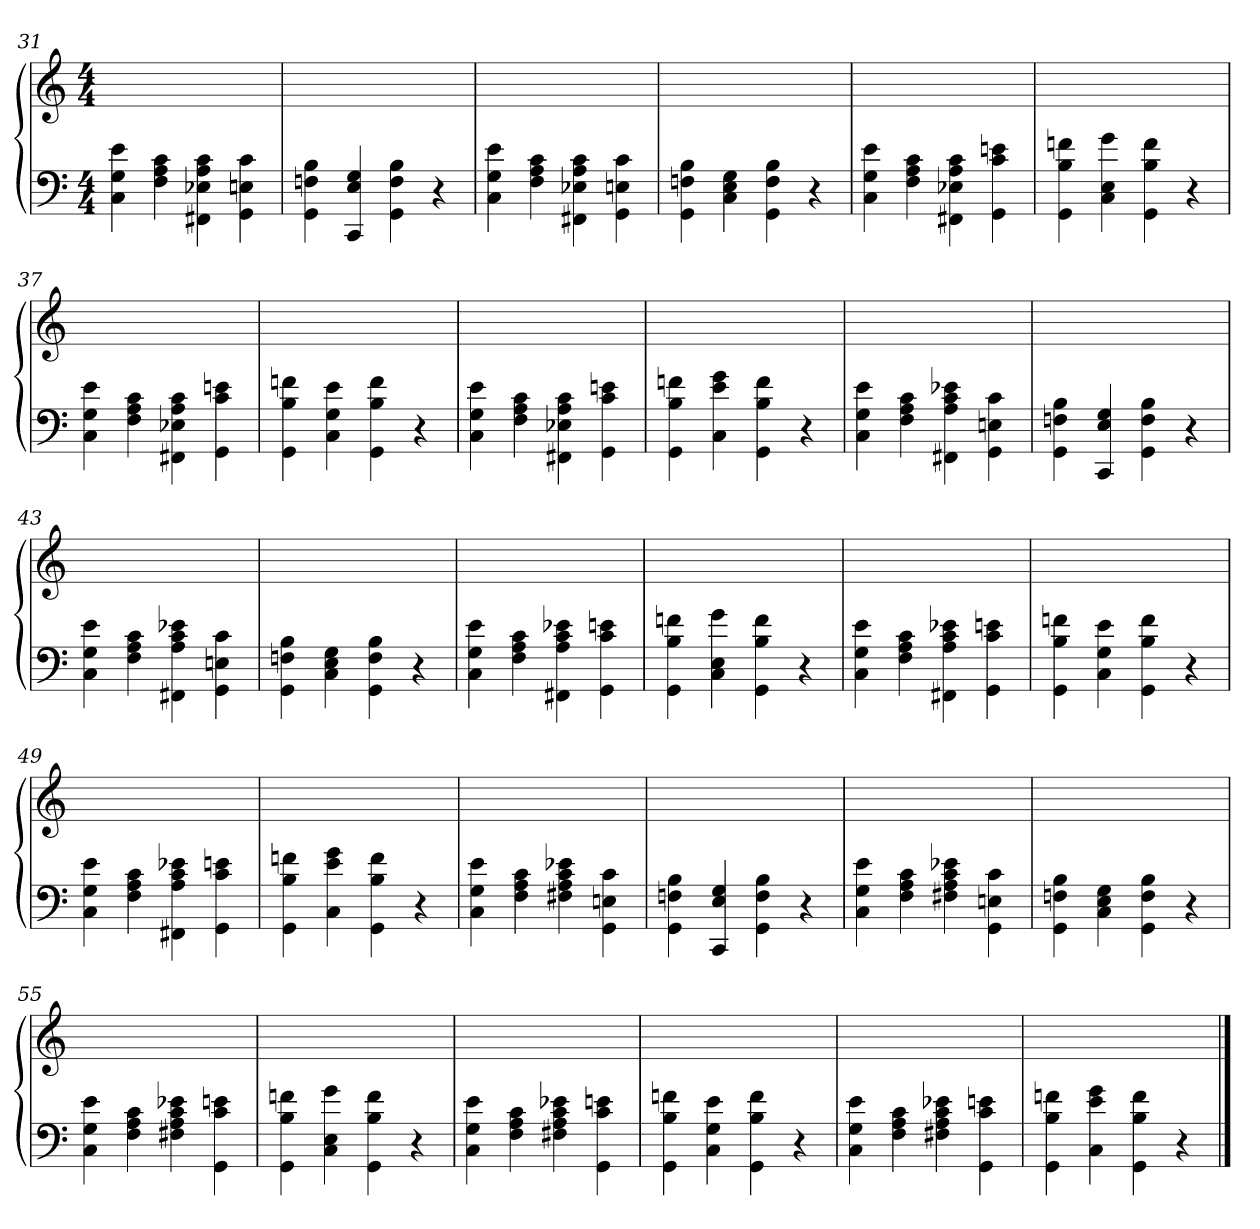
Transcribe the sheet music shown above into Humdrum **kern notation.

**kern	**kern
*part2	*part1
*staff2	*staff1
*clefF4	*clefG2
*k[]	*k[]
*C:	*C:
*M4/4	*M4/4
=31	=31
4C 4G 4e	1ryy
4F 4A 4c	.
4FF#X 4E-X 4A 4c	.
4GG 4En 4c	.
=32	=32
4GG 4Fn 4B	1ryy
4CC 4E 4G	.
4GG 4F 4B	.
4r	.
=33	=33
4C 4G 4e	1ryy
4F 4A 4c	.
4FF#X 4E-X 4A 4c	.
4GG 4En 4c	.
=34	=34
4GG 4Fn 4B	1ryy
4C 4E 4G	.
4GG 4F 4B	.
4r	.
=35	=35
4C 4G 4e	1ryy
4F 4A 4c	.
4FF#X 4E-X 4A 4c	.
4GG 4c 4en	.
=36	=36
4GG 4B 4fn	1ryy
4C 4E 4g	.
4GG 4B 4f	.
4r	.
=37	=37
4C 4G 4e	1ryy
4F 4A 4c	.
4FF#X 4E-X 4A 4c	.
4GG 4c 4en	.
=38	=38
4GG 4B 4fn	1ryy
4C 4G 4e	.
4GG 4B 4f	.
4r	.
=39	=39
4C 4G 4e	1ryy
4F 4A 4c	.
4FF#X 4E-X 4A 4c	.
4GG 4c 4en	.
=40	=40
4GG 4B 4fn	1ryy
4C 4e 4g	.
4GG 4B 4f	.
4r	.
=41	=41
4C 4G 4e	1ryy
4F 4A 4c	.
4FF#X 4A 4c 4e-X	.
4GG 4En 4c	.
=42	=42
4GG 4Fn 4B	1ryy
4CC 4E 4G	.
4GG 4F 4B	.
4r	.
=43	=43
4C 4G 4e	1ryy
4F 4A 4c	.
4FF#X 4A 4c 4e-X	.
4GG 4En 4c	.
=44	=44
4GG 4Fn 4B	1ryy
4C 4E 4G	.
4GG 4F 4B	.
4r	.
=45	=45
4C 4G 4e	1ryy
4F 4A 4c	.
4FF#X 4A 4c 4e-X	.
4GG 4c 4en	.
=46	=46
4GG 4B 4fn	1ryy
4C 4E 4g	.
4GG 4B 4f	.
4r	.
=47	=47
4C 4G 4e	1ryy
4F 4A 4c	.
4FF#X 4A 4c 4e-X	.
4GG 4c 4en	.
=48	=48
4GG 4B 4fn	1ryy
4C 4G 4e	.
4GG 4B 4f	.
4r	.
=49	=49
4C 4G 4e	1ryy
4F 4A 4c	.
4FF#X 4A 4c 4e-X	.
4GG 4c 4en	.
=50	=50
4GG 4B 4fn	1ryy
4C 4e 4g	.
4GG 4B 4f	.
4r	.
=51	=51
4C 4G 4e	1ryy
4F 4A 4c	.
4F#X 4A 4c 4e-X	.
4GG 4En 4c	.
=52	=52
4GG 4Fn 4B	1ryy
4CC 4E 4G	.
4GG 4F 4B	.
4r	.
=53	=53
4C 4G 4e	1ryy
4F 4A 4c	.
4F#X 4A 4c 4e-X	.
4GG 4En 4c	.
=54	=54
4GG 4Fn 4B	1ryy
4C 4E 4G	.
4GG 4F 4B	.
4r	.
=55	=55
4C 4G 4e	1ryy
4F 4A 4c	.
4F#X 4A 4c 4e-X	.
4GG 4c 4en	.
=56	=56
4GG 4B 4fn	1ryy
4C 4E 4g	.
4GG 4B 4f	.
4r	.
=57	=57
4C 4G 4e	1ryy
4F 4A 4c	.
4F#X 4A 4c 4e-X	.
4GG 4c 4en	.
=58	=58
4GG 4B 4fn	1ryy
4C 4G 4e	.
4GG 4B 4f	.
4r	.
=59	=59
4C 4G 4e	1ryy
4F 4A 4c	.
4F#X 4A 4c 4e-X	.
4GG 4c 4en	.
=60	=60
4GG 4B 4fn	1ryy
4C 4e 4g	.
4GG 4B 4f	.
4r	.
==	==
*-	*-
